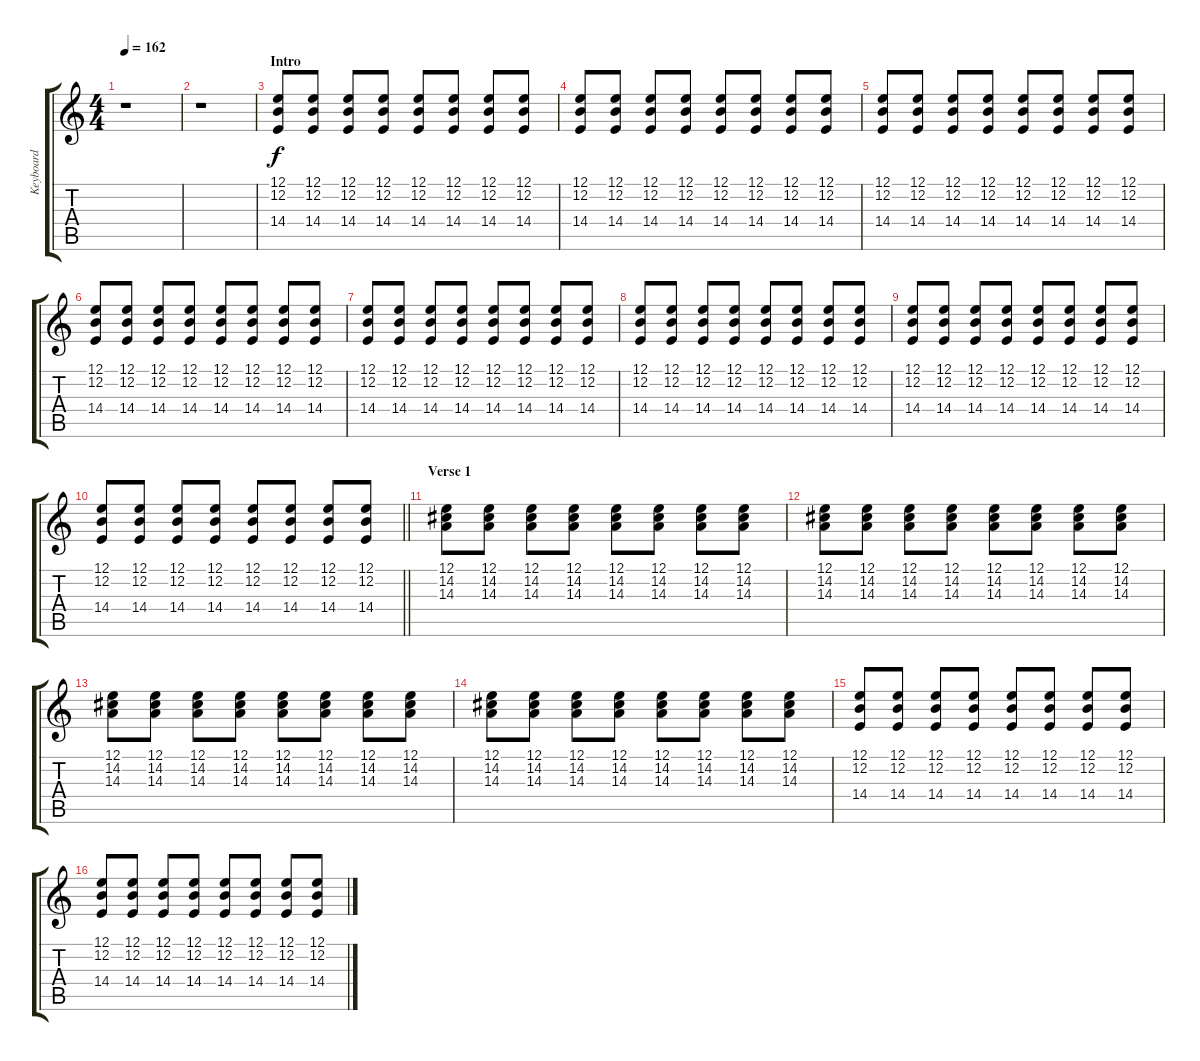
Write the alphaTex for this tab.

\track ("Keyboard" "Keyboard") {instrument acousticgrandpiano}
\staff {score tabs}
\tuning (E4 B3 G3 D3 A2 E2) {hide}
\ts (4 4)
\tempo 162
\clef g2
\ks c
r.1{dy f instrument acousticgrandpiano} |
r.1 |
\section ("" "Intro")
(12.1 12.2 14.4).8 (12.1 12.2 14.4).8 (12.1 12.2 14.4).8 (12.1 12.2 14.4).8 (12.1 12.2 14.4).8 (12.1 12.2 14.4).8 (12.1 12.2 14.4).8 (12.1 12.2 14.4).8 |
(12.1 12.2 14.4).8 (12.1 12.2 14.4).8 (12.1 12.2 14.4).8 (12.1 12.2 14.4).8 (12.1 12.2 14.4).8 (12.1 12.2 14.4).8 (12.1 12.2 14.4).8 (12.1 12.2 14.4).8 |
(12.1 12.2 14.4).8 (12.1 12.2 14.4).8 (12.1 12.2 14.4).8 (12.1 12.2 14.4).8 (12.1 12.2 14.4).8 (12.1 12.2 14.4).8 (12.1 12.2 14.4).8 (12.1 12.2 14.4).8 |
(12.1 12.2 14.4).8 (12.1 12.2 14.4).8 (12.1 12.2 14.4).8 (12.1 12.2 14.4).8 (12.1 12.2 14.4).8 (12.1 12.2 14.4).8 (12.1 12.2 14.4).8 (12.1 12.2 14.4).8 |
(12.1 12.2 14.4).8 (12.1 12.2 14.4).8 (12.1 12.2 14.4).8 (12.1 12.2 14.4).8 (12.1 12.2 14.4).8 (12.1 12.2 14.4).8 (12.1 12.2 14.4).8 (12.1 12.2 14.4).8 |
(12.1 12.2 14.4).8 (12.1 12.2 14.4).8 (12.1 12.2 14.4).8 (12.1 12.2 14.4).8 (12.1 12.2 14.4).8 (12.1 12.2 14.4).8 (12.1 12.2 14.4).8 (12.1 12.2 14.4).8 |
(12.1 12.2 14.4).8 (12.1 12.2 14.4).8 (12.1 12.2 14.4).8 (12.1 12.2 14.4).8 (12.1 12.2 14.4).8 (12.1 12.2 14.4).8 (12.1 12.2 14.4).8 (12.1 12.2 14.4).8 |
\barLineRight lightlight
(12.1 12.2 14.4).8 (12.1 12.2 14.4).8 (12.1 12.2 14.4).8 (12.1 12.2 14.4).8 (12.1 12.2 14.4).8 (12.1 12.2 14.4).8 (12.1 12.2 14.4).8 (12.1 12.2 14.4).8 |
\section ("" "Verse 1")
(12.1 14.2 14.3).8 (12.1 14.2 14.3).8 (12.1 14.2 14.3).8 (12.1 14.2 14.3).8 (12.1 14.2 14.3).8 (12.1 14.2 14.3).8 (12.1 14.2 14.3).8 (12.1 14.2 14.3).8 |
(12.1 14.2 14.3).8 (12.1 14.2 14.3).8 (12.1 14.2 14.3).8 (12.1 14.2 14.3).8 (12.1 14.2 14.3).8 (12.1 14.2 14.3).8 (12.1 14.2 14.3).8 (12.1 14.2 14.3).8 |
(12.1 14.2 14.3).8 (12.1 14.2 14.3).8 (12.1 14.2 14.3).8 (12.1 14.2 14.3).8 (12.1 14.2 14.3).8 (12.1 14.2 14.3).8 (12.1 14.2 14.3).8 (12.1 14.2 14.3).8 |
(12.1 14.2 14.3).8 (12.1 14.2 14.3).8 (12.1 14.2 14.3).8 (12.1 14.2 14.3).8 (12.1 14.2 14.3).8 (12.1 14.2 14.3).8 (12.1 14.2 14.3).8 (12.1 14.2 14.3).8 |
(12.1 12.2 14.4).8 (12.1 12.2 14.4).8 (12.1 12.2 14.4).8 (12.1 12.2 14.4).8 (12.1 12.2 14.4).8 (12.1 12.2 14.4).8 (12.1 12.2 14.4).8 (12.1 12.2 14.4).8 |
(12.1 12.2 14.4).8 (12.1 12.2 14.4).8 (12.1 12.2 14.4).8 (12.1 12.2 14.4).8 (12.1 12.2 14.4).8 (12.1 12.2 14.4).8 (12.1 12.2 14.4).8 (12.1 12.2 14.4).8
